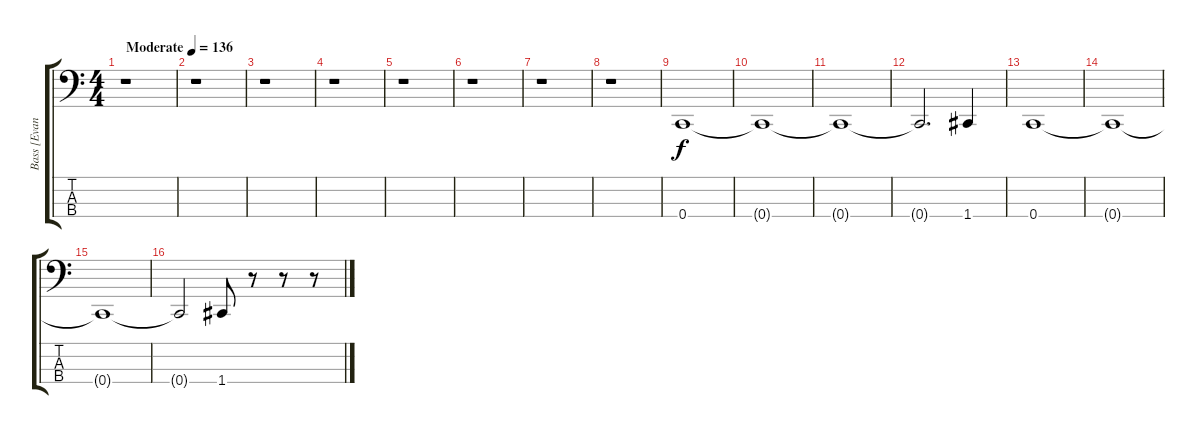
\track ("Bass [Evan Krejci]" "Bass [Evan") {instrument electricbasspick}
\staff {score tabs}
\tuning (F2 C2 G1 C1) {hide}
\ts (4 4)
\tempo (136 "Moderate")
\clef f4
\ks c
r.1{dy f instrument electricbasspick} |
r.1 |
r.1 |
r.1 |
r.1 |
r.1 |
r.1 |
r.1 |
0.4.1 |
0.4{t}.1 |
0.4{t}.1 |
0.4{t}.2{d} 1.4.4 |
0.4.1 |
0.4{t}.1 |
0.4{t}.1 |
0.4{t}.2 1.4.8 r.8 r.8 r.8
